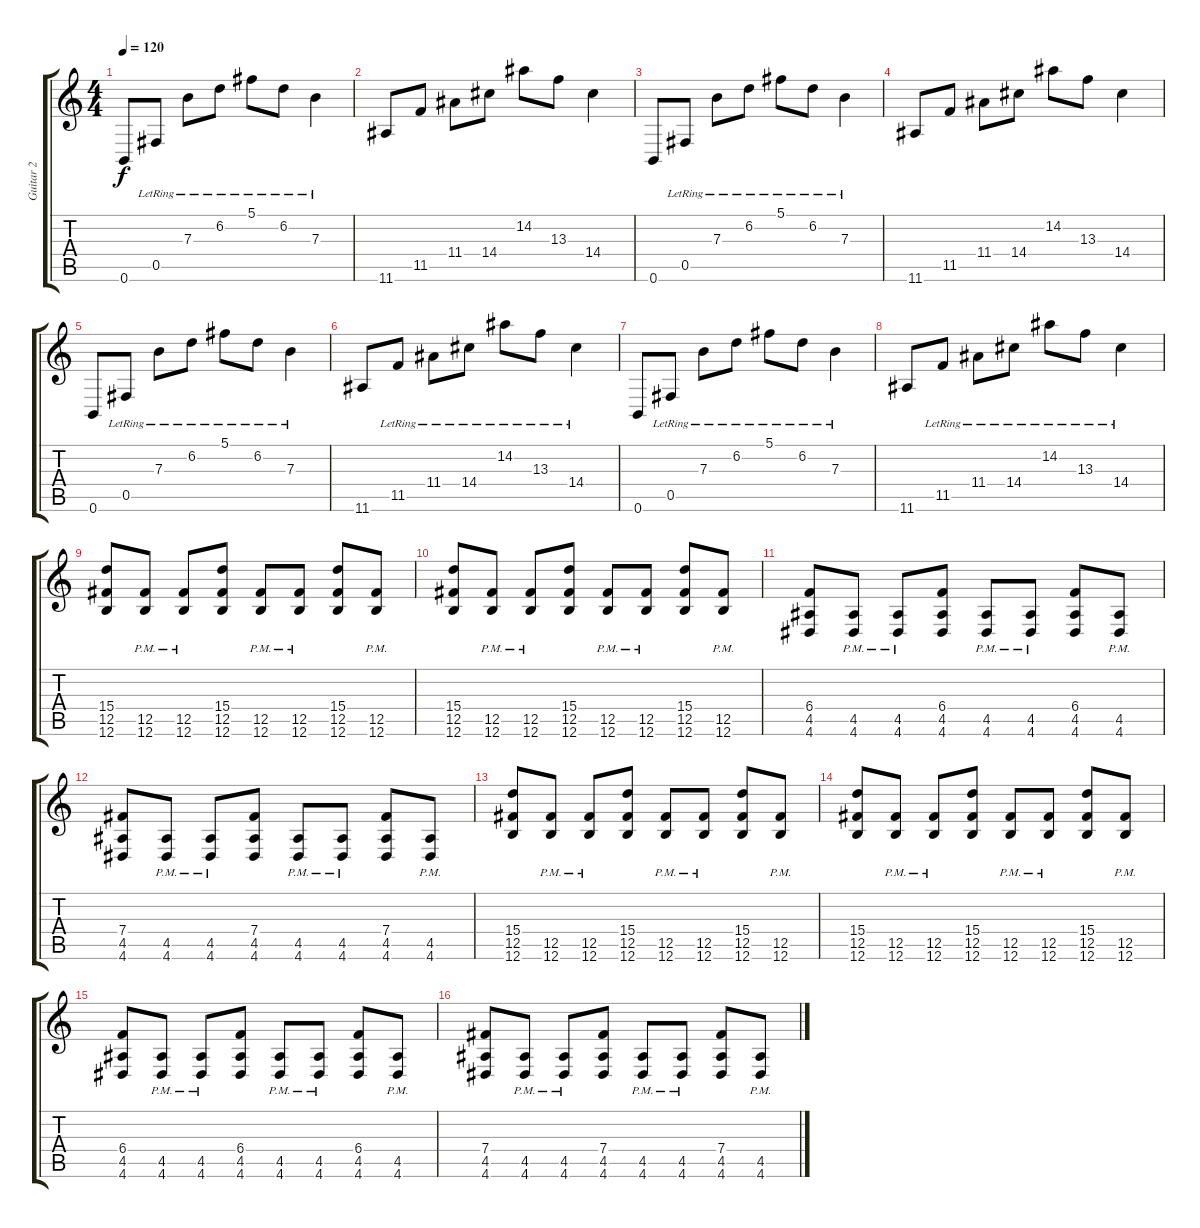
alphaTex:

\track ("Guitar 2" "Guitar 2") {instrument distortionguitar}
\staff {score tabs}
\tuning (Db4 Ab3 E3 B2 Gb2 B1) {hide}
\ts (4 4)
\tempo 120
\clef g2
\ks c
0.6.8{dy f} 0.5{lr}.8 7.3{lr}.8 6.2{lr}.8 5.1{lr}.8 6.2{lr}.8 7.3{lr}.4 |
11.6.8 11.5.8 11.4.8 14.4.8 14.2.8 13.3.8 14.4.4 |
0.6.8 0.5{lr}.8 7.3{lr}.8 6.2{lr}.8 5.1{lr}.8 6.2{lr}.8 7.3{lr}.4 |
11.6.8 11.5.8 11.4.8 14.4.8 14.2.8 13.3.8 14.4.4 |
0.6.8 0.5{lr}.8 7.3{lr}.8 6.2{lr}.8 5.1{lr}.8 6.2{lr}.8 7.3{lr}.4 |
11.6.8 11.5{lr}.8 11.4{lr}.8 14.4{lr}.8 14.2{lr}.8 13.3{lr}.8 14.4{lr}.4 |
0.6.8 0.5{lr}.8 7.3{lr}.8 6.2{lr}.8 5.1{lr}.8 6.2{lr}.8 7.3{lr}.4 |
11.6.8 11.5{lr}.8 11.4{lr}.8 14.4{lr}.8 14.2{lr}.8 13.3{lr}.8 14.4{lr}.4 |
(15.4 12.5 12.6).8 (12.5{pm} 12.6{pm}).8 (12.5{pm} 12.6{pm}).8 (15.4 12.5 12.6).8 (12.5{pm} 12.6{pm}).8 (12.5{pm} 12.6{pm}).8 (15.4 12.5 12.6).8 (12.5{pm} 12.6{pm}).8 |
(15.4 12.5 12.6).8 (12.5{pm} 12.6{pm}).8 (12.5{pm} 12.6{pm}).8 (15.4 12.5 12.6).8 (12.5{pm} 12.6{pm}).8 (12.5{pm} 12.6{pm}).8 (15.4 12.5 12.6).8 (12.5{pm} 12.6{pm}).8 |
(6.4 4.5 4.6).8 (4.5{pm} 4.6{pm}).8 (4.5{pm} 4.6{pm}).8 (6.4 4.5 4.6).8 (4.5{pm} 4.6{pm}).8 (4.5{pm} 4.6{pm}).8 (6.4 4.5 4.6).8 (4.5{pm} 4.6{pm}).8 |
(7.4 4.5 4.6).8 (4.5{pm} 4.6{pm}).8 (4.5{pm} 4.6{pm}).8 (7.4 4.5 4.6).8 (4.5{pm} 4.6{pm}).8 (4.5{pm} 4.6{pm}).8 (7.4 4.5 4.6).8 (4.5{pm} 4.6{pm}).8 |
(15.4 12.5 12.6).8 (12.5{pm} 12.6{pm}).8 (12.5{pm} 12.6{pm}).8 (15.4 12.5 12.6).8 (12.5{pm} 12.6{pm}).8 (12.5{pm} 12.6{pm}).8 (15.4 12.5 12.6).8 (12.5{pm} 12.6{pm}).8 |
(15.4 12.5 12.6).8 (12.5{pm} 12.6{pm}).8 (12.5{pm} 12.6{pm}).8 (15.4 12.5 12.6).8 (12.5{pm} 12.6{pm}).8 (12.5{pm} 12.6{pm}).8 (15.4 12.5 12.6).8 (12.5{pm} 12.6{pm}).8 |
(6.4 4.5 4.6).8 (4.5{pm} 4.6{pm}).8 (4.5{pm} 4.6{pm}).8 (6.4 4.5 4.6).8 (4.5{pm} 4.6{pm}).8 (4.5{pm} 4.6{pm}).8 (6.4 4.5 4.6).8 (4.5{pm} 4.6{pm}).8 |
(7.4 4.5 4.6).8 (4.5{pm} 4.6{pm}).8 (4.5{pm} 4.6{pm}).8 (7.4 4.5 4.6).8 (4.5{pm} 4.6{pm}).8 (4.5{pm} 4.6{pm}).8 (7.4 4.5 4.6).8 (4.5{pm} 4.6{pm}).8
